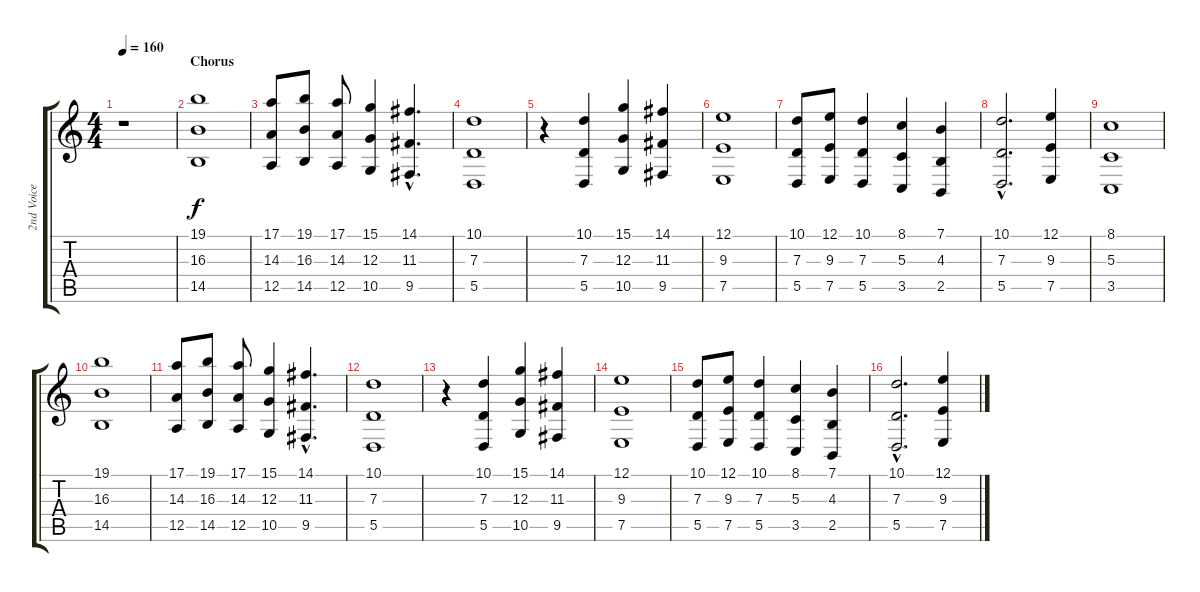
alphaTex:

\track ("2nd Voice" "2nd Voice") {instrument voiceoohs}
\staff {score tabs}
\tuning (E4 B3 G3 D3 A2 E2) {hide}
\ts (4 4)
\tempo 160
\clef g2
\ks c
r.1{dy f} |
\section ("" "Chorus")
(19.1 16.3 14.5).1 |
(17.1 14.3 12.5).8 (19.1 16.3 14.5).8 (17.1 14.3 12.5).8 (15.1 12.3 10.5).4 (14.1{hac} 11.3{hac} 9.5{hac}).4{d} |
(10.1 7.3 5.5).1 |
r.4 (10.1 7.3 5.5).4 (15.1 12.3 10.5).4 (14.1 11.3 9.5).4 |
(12.1 9.3 7.5).1 |
(10.1 7.3 5.5).8 (12.1 9.3 7.5).8 (10.1 7.3 5.5).4 (8.1 5.3 3.5).4 (7.1 4.3 2.5).4 |
(10.1{hac} 7.3{hac} 5.5{hac}).2{d} (12.1 9.3 7.5).4 |
(8.1 5.3 3.5).1 |
(19.1 16.3 14.5).1{volume 10} |
(17.1 14.3 12.5).8 (19.1 16.3 14.5).8 (17.1 14.3 12.5).8 (15.1 12.3 10.5).4 (14.1{hac} 11.3{hac} 9.5{hac}).4{d} |
(10.1 7.3 5.5).1 |
r.4 (10.1 7.3 5.5).4 (15.1 12.3 10.5).4 (14.1 11.3 9.5).4 |
(12.1 9.3 7.5).1 |
(10.1 7.3 5.5).8 (12.1 9.3 7.5).8 (10.1 7.3 5.5).4 (8.1 5.3 3.5).4 (7.1 4.3 2.5).4 |
(10.1{hac} 7.3{hac} 5.5{hac}).2{d} (12.1 9.3 7.5).4
